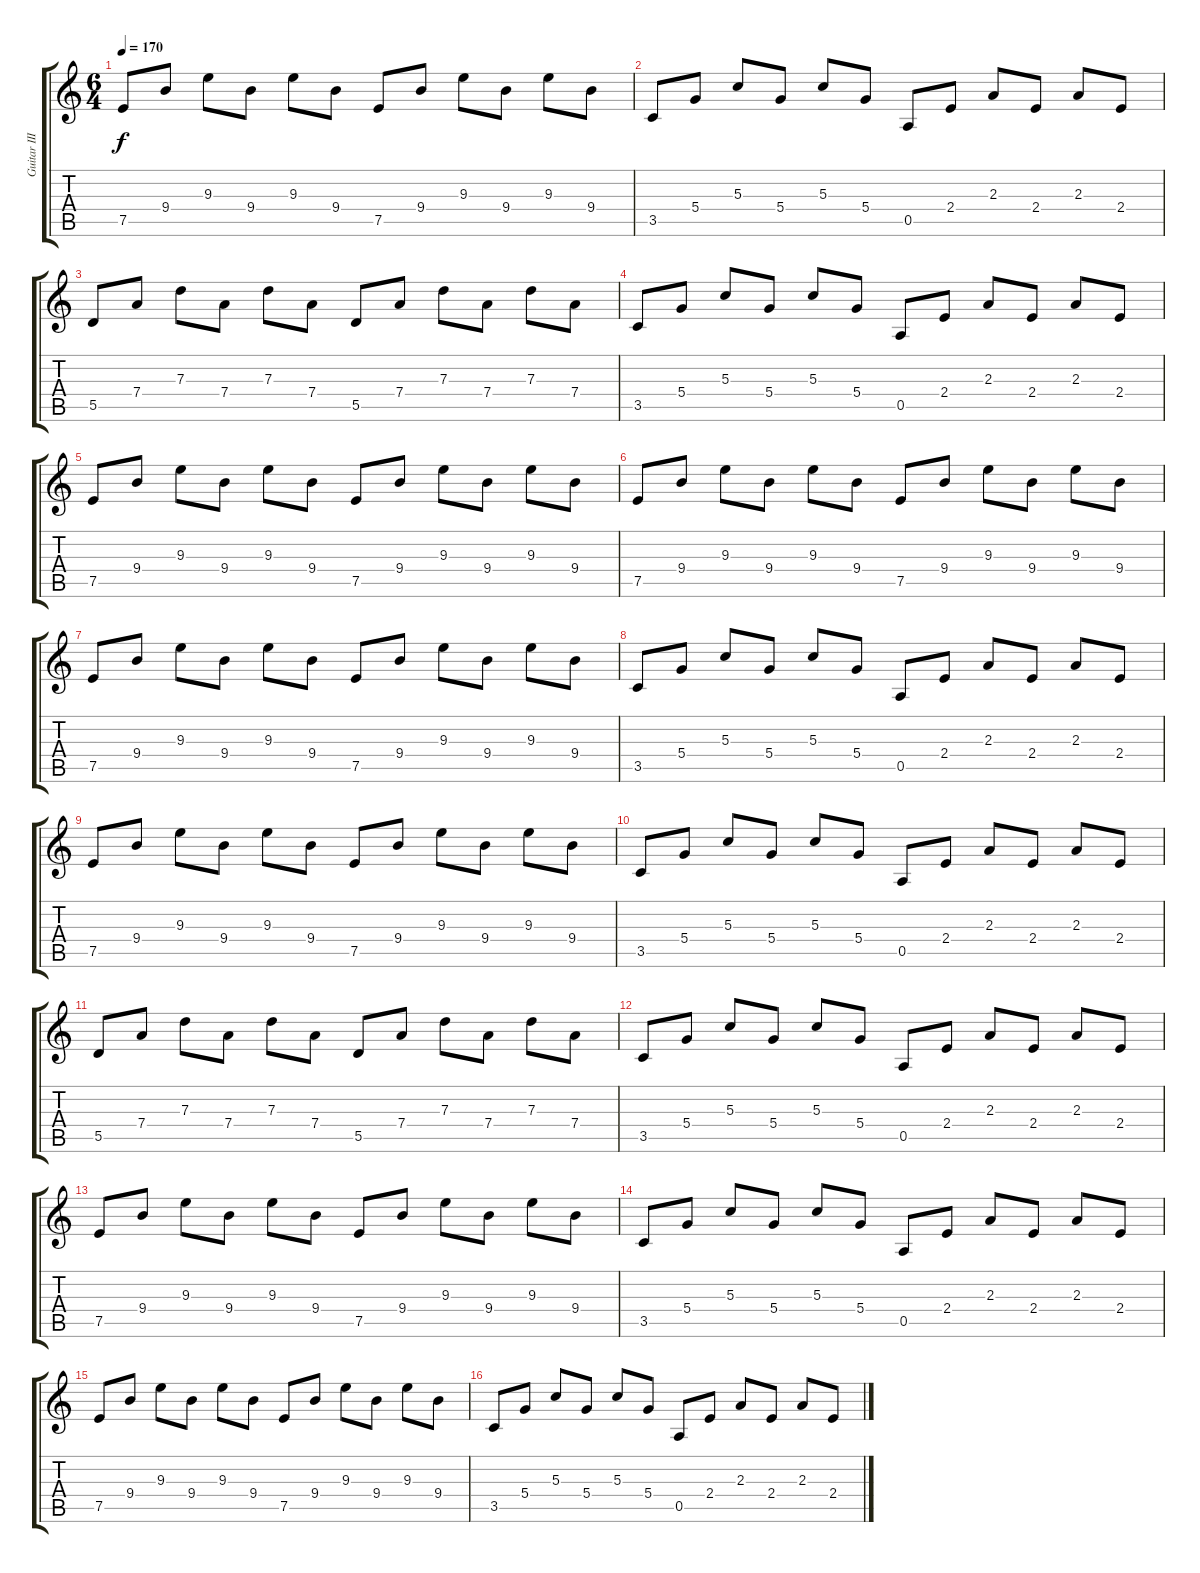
\track ("Guitar III" "Guitar III") {instrument distortionguitar}
\staff {score tabs}
\tuning (E4 B3 G3 D3 A2 E2) {hide}
\ts (6 4)
\tempo 170
\clef g2
\ks c
7.5.8{dy f} 9.4.8 9.3.8 9.4.8 9.3.8 9.4.8 7.5.8 9.4.8 9.3.8 9.4.8 9.3.8 9.4.8 |
3.5.8 5.4.8 5.3.8 5.4.8 5.3.8 5.4.8 0.5.8 2.4.8 2.3.8 2.4.8 2.3.8 2.4.8 |
5.5.8 7.4.8 7.3.8 7.4.8 7.3.8 7.4.8 5.5.8 7.4.8 7.3.8 7.4.8 7.3.8 7.4.8 |
3.5.8 5.4.8 5.3.8 5.4.8 5.3.8 5.4.8 0.5.8 2.4.8 2.3.8 2.4.8 2.3.8 2.4.8 |
7.5.8 9.4.8 9.3.8 9.4.8 9.3.8 9.4.8 7.5.8 9.4.8 9.3.8 9.4.8 9.3.8 9.4.8 |
7.5.8 9.4.8 9.3.8 9.4.8 9.3.8 9.4.8 7.5.8 9.4.8 9.3.8 9.4.8 9.3.8 9.4.8 |
7.5.8 9.4.8 9.3.8 9.4.8 9.3.8 9.4.8 7.5.8 9.4.8 9.3.8 9.4.8 9.3.8 9.4.8 |
3.5.8 5.4.8 5.3.8 5.4.8 5.3.8 5.4.8 0.5.8 2.4.8 2.3.8 2.4.8 2.3.8 2.4.8 |
7.5.8 9.4.8 9.3.8 9.4.8 9.3.8 9.4.8 7.5.8 9.4.8 9.3.8 9.4.8 9.3.8 9.4.8 |
3.5.8 5.4.8 5.3.8 5.4.8 5.3.8 5.4.8 0.5.8 2.4.8 2.3.8 2.4.8 2.3.8 2.4.8 |
5.5.8 7.4.8 7.3.8 7.4.8 7.3.8 7.4.8 5.5.8 7.4.8 7.3.8 7.4.8 7.3.8 7.4.8 |
3.5.8 5.4.8 5.3.8 5.4.8 5.3.8 5.4.8 0.5.8 2.4.8 2.3.8 2.4.8 2.3.8 2.4.8 |
7.5.8 9.4.8 9.3.8 9.4.8 9.3.8 9.4.8 7.5.8 9.4.8 9.3.8 9.4.8 9.3.8 9.4.8 |
3.5.8 5.4.8 5.3.8 5.4.8 5.3.8 5.4.8 0.5.8 2.4.8 2.3.8 2.4.8 2.3.8 2.4.8 |
7.5.8 9.4.8 9.3.8 9.4.8 9.3.8 9.4.8 7.5.8 9.4.8 9.3.8 9.4.8 9.3.8 9.4.8 |
3.5.8 5.4.8 5.3.8 5.4.8 5.3.8 5.4.8 0.5.8 2.4.8 2.3.8 2.4.8 2.3.8 2.4.8
